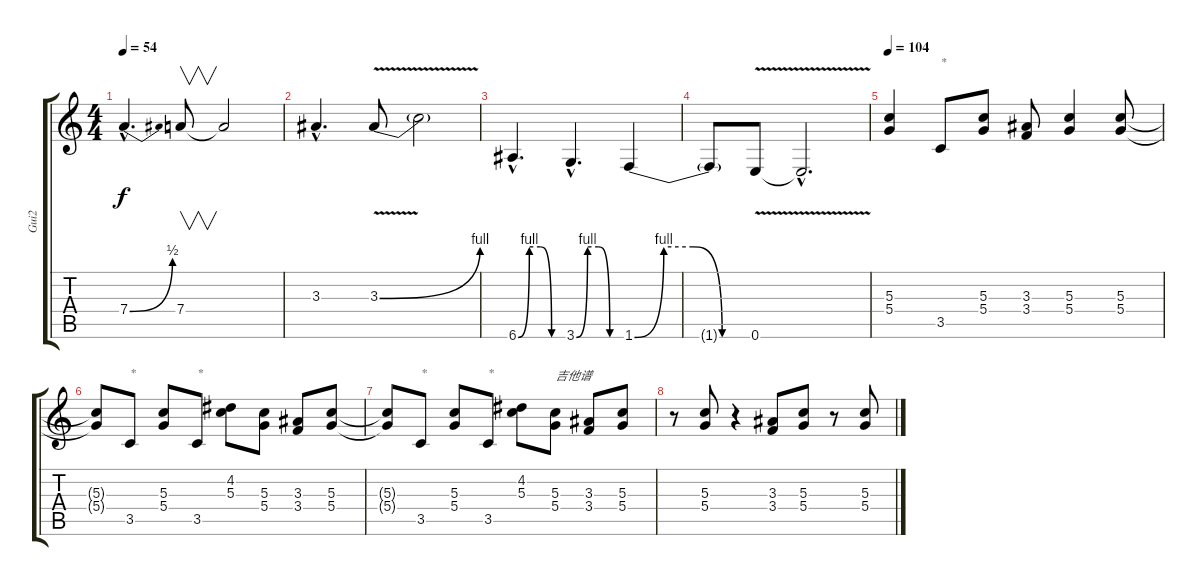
\track ("Gui2" "Gui2") {instrument distortionguitar}
\staff {score tabs}
\tuning (E4 B3 G3 D3 A2 E2) {hide}
\ts (4 4)
\tempo 54
\clef g2
\ks c
7.4{be (bend 0 0 60 2) hac}.4{d dy f} 7.4.8{v} 7.4{t}.2 |
3.3{hac}.4{d} 3.3{be (bend 0 0 60 4) v}.8 3.3{t}.2 |
6.6{be (custom 0 0 15 4 30 4 45 0 60 0) hac}.4{d} 3.6{be (custom 0 0 15 4 30 4 45 0 60 0) hac}.4{d} 1.6{be (custom 0 0 15 4 30 4 45 0 60 0)}.4 |
1.6{t}.8 0.6{v}.8 0.6{hac t}.2{d} |
\tempo 104
(5.3 5.4).4 3.5.8{txt "*"} (5.3 5.4).8 (3.3 3.4).8 (5.3 5.4).4 (5.3 5.4).8 |
(5.3{t} 5.4{t}).8 3.5.8{txt "*"} (5.3 5.4).8 3.5.8{txt "*"} (4.2 5.3).8 (5.3 5.4).8 (3.3 3.4).8 (5.3 5.4).8 |
(5.3{t} 5.4{t}).8 3.5.8{txt "*"} (5.3 5.4).8 3.5.8{txt "*"} (4.2 5.3).8 (5.3 5.4).8{txt "吉他谱"} (3.3 3.4).8 (5.3 5.4).8 |
r.8 (5.3 5.4).8 r.4 (3.3 3.4).8 (5.3 5.4).8 r.8 (5.3 5.4).8
